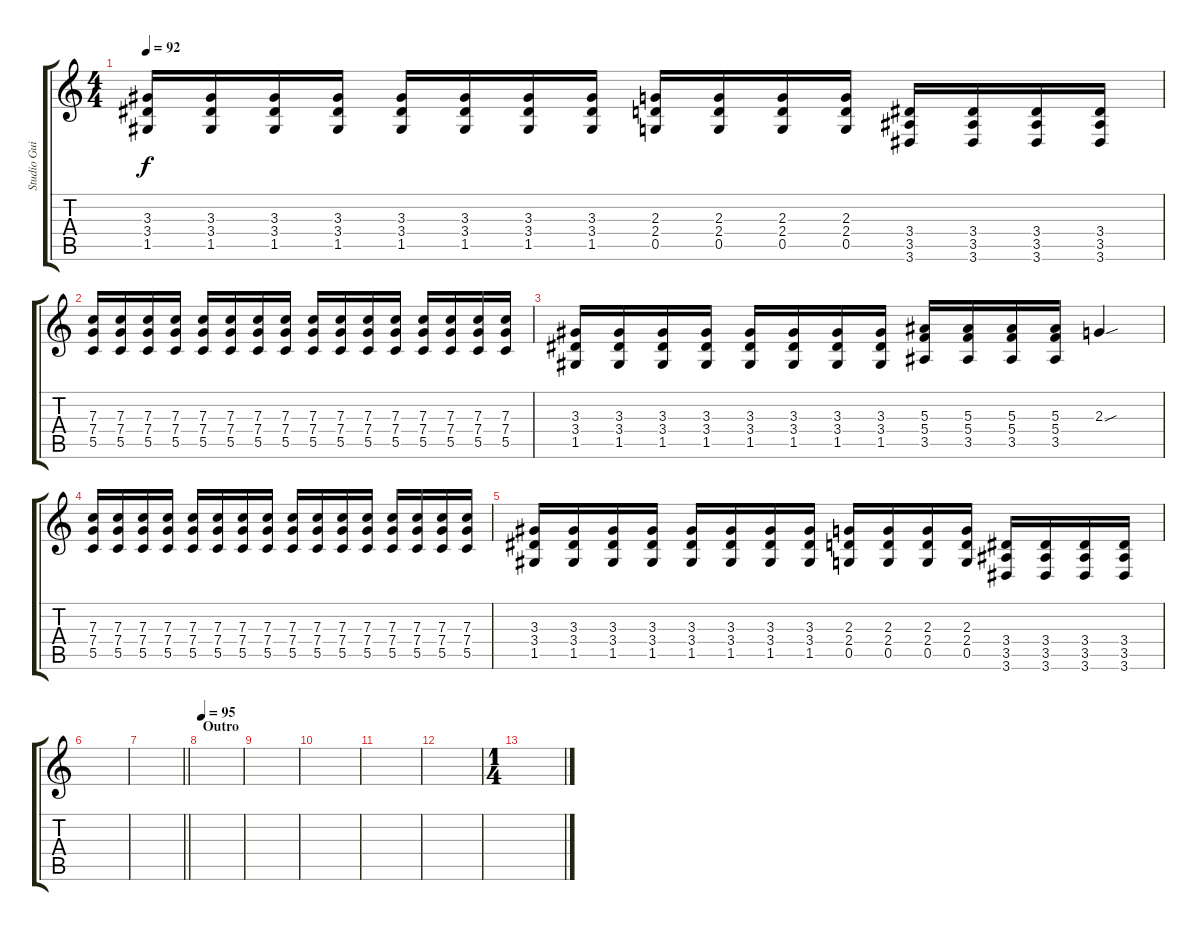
\track ("Studio Guitar II" "Studio Gui") {instrument distortionguitar}
\staff {score tabs}
\tuning (D4 A3 F3 C3 G2 C2) {hide}
\ts (4 4)
\tempo 92
\clef g2
\ks c
(3.3 3.4 1.5).16{dy f} (3.3 3.4 1.5).16 (3.3 3.4 1.5).16 (3.3 3.4 1.5).16 (3.3 3.4 1.5).16 (3.3 3.4 1.5).16 (3.3 3.4 1.5).16 (3.3 3.4 1.5).16 (2.3 2.4 0.5).16 (2.3 2.4 0.5).16 (2.3 2.4 0.5).16 (2.3 2.4 0.5).16 (3.4 3.5 3.6).16 (3.4 3.5 3.6).16 (3.4 3.5 3.6).16 (3.4 3.5 3.6).16 |
(7.3 7.4 5.5).16 (7.3 7.4 5.5).16 (7.3 7.4 5.5).16 (7.3 7.4 5.5).16 (7.3 7.4 5.5).16 (7.3 7.4 5.5).16 (7.3 7.4 5.5).16 (7.3 7.4 5.5).16 (7.3 7.4 5.5).16 (7.3 7.4 5.5).16 (7.3 7.4 5.5).16 (7.3 7.4 5.5).16 (7.3 7.4 5.5).16 (7.3 7.4 5.5).16 (7.3 7.4 5.5).16 (7.3 7.4 5.5).16 |
(3.3 3.4 1.5).16 (3.3 3.4 1.5).16 (3.3 3.4 1.5).16 (3.3 3.4 1.5).16 (3.3 3.4 1.5).16 (3.3 3.4 1.5).16 (3.3 3.4 1.5).16 (3.3 3.4 1.5).16 (5.3 5.4 3.5).16 (5.3 5.4 3.5).16 (5.3 5.4 3.5).16 (5.3 5.4 3.5).16 2.3{sou}.4 |
(7.3 7.4 5.5).16 (7.3 7.4 5.5).16 (7.3 7.4 5.5).16 (7.3 7.4 5.5).16 (7.3 7.4 5.5).16 (7.3 7.4 5.5).16 (7.3 7.4 5.5).16 (7.3 7.4 5.5).16 (7.3 7.4 5.5).16 (7.3 7.4 5.5).16 (7.3 7.4 5.5).16 (7.3 7.4 5.5).16 (7.3 7.4 5.5).16 (7.3 7.4 5.5).16 (7.3 7.4 5.5).16 (7.3 7.4 5.5).16 |
(3.3 3.4 1.5).16 (3.3 3.4 1.5).16 (3.3 3.4 1.5).16 (3.3 3.4 1.5).16 (3.3 3.4 1.5).16 (3.3 3.4 1.5).16 (3.3 3.4 1.5).16 (3.3 3.4 1.5).16 (2.3 2.4 0.5).16 (2.3 2.4 0.5).16 (2.3 2.4 0.5).16 (2.3 2.4 0.5).16 (3.4 3.5 3.6).16 (3.4 3.5 3.6).16 (3.4 3.5 3.6).16 (3.4 3.5 3.6).16 |
|
\barLineRight lightlight
|
\section ("" "Outro")
\tempo 95
|
|
|
|
|
\ts (1 4)
